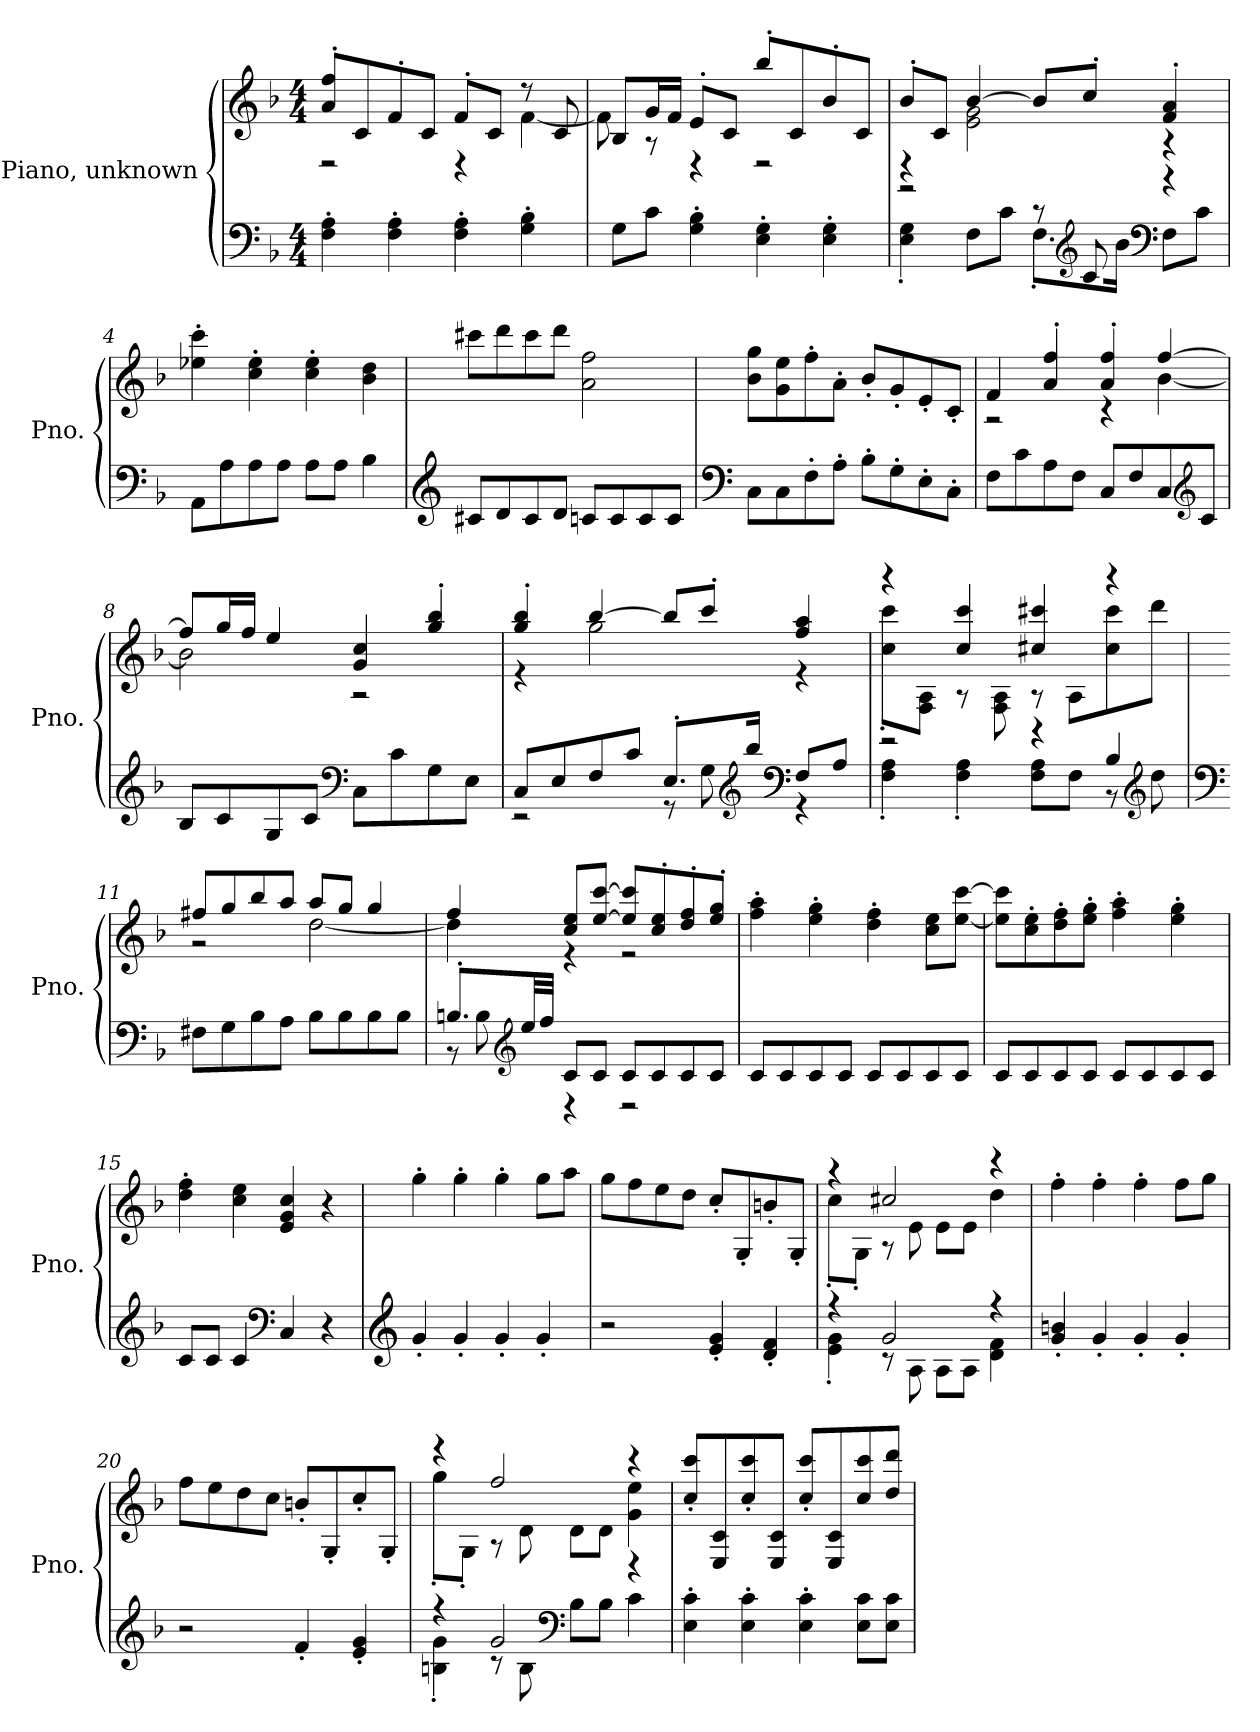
**kern	**kern
*part1	*part1
*staff2	*staff1
*I"Piano, unknown	*
*I'Pno.	*
*clefF4	*clefG2
*k[b-]	*k[b-]
*M4/4	*M4/4
*MM120	*MM120
=1	=1
*	*^
4F\' 4A\'	8a/' 8ff/'L	2r
.	8c/	.
4F\' 4A\'	8f'/	.
.	8c/J	.
4F\' 4A\'	8f'/L	4r
.	8c/J	.
4G\' 4B-\'	8r	[4f\
.	8c/	.
=2	=2	=2
8G\L	8B-/L	8f\]
8c\J	16g/L	8r
.	16f/JJ	.
4G\' 4B-\'	8e'/L	4r
.	8c/J	.
4E\' 4G\'	8bb-'/L	2r
.	8c/	.
4E\' 4G\'	8b-'/	.
.	8c/J	.
=3	=3	=3
*^	*	*
2r	4E\' 4G\'	8b-'/L	4r
.	.	8c/J	.
.	8F\L	[4b-/	2e\ 2g\
.	8c\J	.	.
8r	8.F'\L	8b-/L]	.
*clefG2	*	*	*
8c/	.	8cc'/J	.
.	16b-\Jk	.	.
*clefF4	*	*	*
4r	8F\L	4f/' 4a/'	4r
.	8c\J	.	.
*v	*v	*	*
*	*v	*v
=4	=4
8AA\L	4ee-X\' 4ccc\'
8A\	.
8A\	4cc\' 4ee-\'
8A\J	.
8A\L	4cc\' 4ee-\'
8A\J	.
4B-\	4b-\ 4dd\
!!LO:LB:g=z
=5	=5
*clefG2	*
8c#X/L	8ccc#X\L
8d/	8ddd\
8c#/	8ccc#\
8d/J	8ddd\J
8cn/L	2a\ 2ff\
8c/	.
8c/	.
8c/J	.
=6	=6
*clefF4	*
8C\L	8b-\ 8gg\L
8C\	8g\ 8ee\
8F'\	8ff'\
8A'\J	8a'\J
8B-'\L	8b-'/L
8G'\	8g'/
8E'\	8e'/
8C'\J	8c'/J
=7	=7
*	*^
8F\L	4f/	2r
8c\	.	.
8A\	4a/' 4ff/'	.
8F\J	.	.
8C/L	4a/' 4ff/'	4r
8F/	.	.
8C/	[4ff/	[4b-\
*clefG2	*	*
8c/J	.	.
=8	=8	=8
8B-/L	8ff/L]	2b-\]
8c/	16gg/L	.
.	16ff/JJ	.
8G/	4ee/	.
8c/J	.	.
*clefF4	*	*
8C\L	4g/ 4cc/	2r
8c\	.	.
8G\	4gg/' 4bb-/'	.
8E\J	.	.
!!LO:LB:g=z	!!
=9	=9	=9
*^	*	*
8C/L	2r	4gg/' 4bb-/'	4r
8E/	.	.	.
8F/	.	[4bb-/	2gg\
8c/J	.	.	.
8.E'/L	8r	8bb-/L]	.
.	8G\	8ccc'/J	.
*clefG2	*	*	*
16bb-/Jk	.	.	.
*clefF4	*	*	*
8F/L	4r	4ff/ 4aa/	4r
8A/J	.	.	.
=10	=10	=10	=10
2r	4F\' 4A\'	4r	8cc\' 8ccc\'L
.	.	.	8F\ 8A\J
.	4F\' 4A\'	4cc/ 4ccc/	8r
.	.	.	8F\ 8A\
4r	8F\ 8A\L	4cc#X/ 4ccc#X/	8r
.	8F\J	.	8A\L
4B-/	8r	4r	8cc#\ 8ccc#\
*clefG2	*	*	*
.	8dd\	.	8ddd\J
*v	*v	*	*
=11	=11	=11
*clefF4	*	*
8F#X\L	8ff#X/L	2r
8G\	8gg/	.
8B-\	8bb-/	.
8A\J	8aa/J	.
8B-\L	8aa/L	[2dd\
8B-\	8gg/J	.
8B-\	4gg/	.
8B-\J	.	.
!!LO:LB:g=z	!!
=12	=12	=12
*^	*	*
8.Bn'/L	8r	4ff/	4dd\]
.	8B\	.	.
*clefG2	*	*	*
32ee/LL	.	.	.
32ff/JJJ	.	.	.
8c/L	4r	8cc/ 8ee/L	4r
8c/J	.	[8ee/ [8ccc/J	.
8c/L	2r	8ee/] 8ccc/]L	2r
8c/	.	8cc/' 8ee/'	.
8c/	.	8dd/' 8ff/'	.
8c/J	.	8ee/' 8gg/'J	.
*v	*v	*	*
*	*v	*v
=13	=13
8c/L	4ff\' 4aa\'
8c/	.
8c/	4ee\' 4gg\'
8c/J	.
8c/L	4dd\' 4ff\'
8c/	.
8c/	8cc\ 8ee\L
8c/J	[8ee\ [8ccc\J
=14	=14
8c/L	8ee\] 8ccc\]L
8c/	8cc\' 8ee\'
8c/	8dd\' 8ff\'
8c/J	8ee\' 8gg\'J
8c/L	4ff\' 4aa\'
8c/	.
8c/	4ee\' 4gg\'
8c/J	.
!!LO:LB:g=z
=15	=15
8c/L	4dd\' 4ff\'
8c/J	.
4c/	4cc\ 4ee\
*clefF4	*
4C/	4e/ 4g/ 4cc/
4r	4r
=16	=16
*clefG2	*
4g'/	4gg'\
4g'/	4gg'\
4g'/	4gg'\
4g'/	8gg\L
.	8aa\J
=17	=17
2r	8gg\L
.	8ff\
.	8ee\
.	8dd\J
4e/' 4g/'	8cc'/L
.	8G'/
4d/' 4f/'	8bn'/
.	8G'/J
=18	=18
*^	*^
4r	4e\' 4g\'	4r	8cc'\L
.	.	.	8G'\J
2g/	8r	2cc#X/	8r
.	8A\	.	8e\
.	8A\L	.	8e\L
.	8A\J	.	8e\J
4r	4d\ 4f\	4r	4dd\
*v	*v	*	*
*	*v	*v
=19	=19
4g/' 4bn/'	4ff'\
4g'/	4ff'\
4g'/	4ff'\
4g'/	8ff\L
.	8gg\J
!!LO:LB:g=z
=20	=20
2r	8ff\L
.	8ee\
.	8dd\
.	8cc\J
4f'/	8bn'/L
.	8G'/
4e/' 4g/'	8cc'/
.	8G'/J
=21	=21
*^	*^
4r	4Bn\' 4g\'	4r	8gg'\L
.	.	.	8G'\J
2g/	8r	2ff/	8r
.	8B\	.	8d\
*clefF4	*	*	*
.	8B\L	.	8d\L
.	8B\J	.	8d\J
4r	4c\	4r	4g\ 4ee\
*v	*v	*	*
*	*v	*v
=22	=22
4E\' 4c\'	8cc/' 8ccc/'L
.	8E/ 8c/
4E\' 4c\'	8cc/' 8ccc/'
.	8E/ 8c/J
4E\' 4c\'	8cc/' 8ccc/'L
.	8E/ 8c/
8E\ 8c\L	8cc/ 8ccc/
8E\ 8c\J	8dd/ 8ddd/J
=	=
*-	*-
